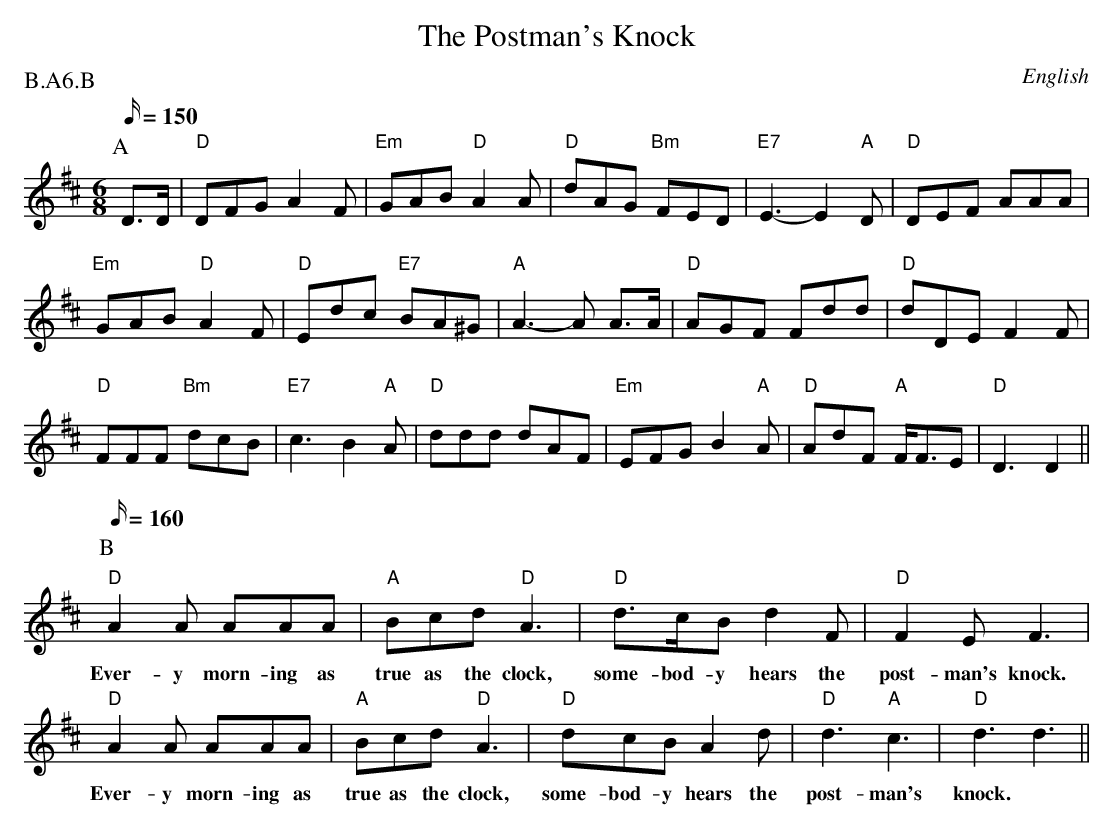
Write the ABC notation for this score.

X:1
T:Postman's Knock, The
M:6/8
P:B.A6.B
O:English
L:1/16
K:D
Q:150
P:A
D3D | "D" D2F2G2 A4 F2  | "Em" G2A2B2 "D" A4 A2 | "D" d2A2G2 "Bm" F2E2D2 |\
"E7" E6-E4 "A" D2 | "D" D2E2F2 A2A2A2 |
"Em" G2A2B2 "D" A4 F2 | "D" E2d2c2 "E7" B2A2^G2 | "A" A6-A2 A3A |\
"D" A2G2F2 F2d2d2 | "D" d2D2E2 F4 F2 |
"D" F2F2F2 "Bm" d2c2B2  | "E7" c6 B4 "A" A2 | "D" d2d2d2 d2A2F2 |\
"Em" E2F2G2 B4 "A" A2 | "D" A2d2F2 "A" FF3E2 | "D" D6 D4 ||
Q:160
P:B
"D" A4  A2    A2A2A2     | "A" B2c2d2  "D" A6    |\
w: Ever-y     morn-ing as  true as the clock,
"D" d3cB2      d4    F2   | "D" F4 E2   F6    |
w: some-bod-y hears the    post-man's  knock.
"D" A4  A2    A2A2A2     | "A" B2c2d2  "D" A6    |\
w: Ever-y     morn-ing as  true as the clock,
"D"  d2c2B2    A4    d2   | "D" d6     "A" c6 | "D" d6     d6 ||
w: some-bod-y hears the    post-       man's   knock. *
